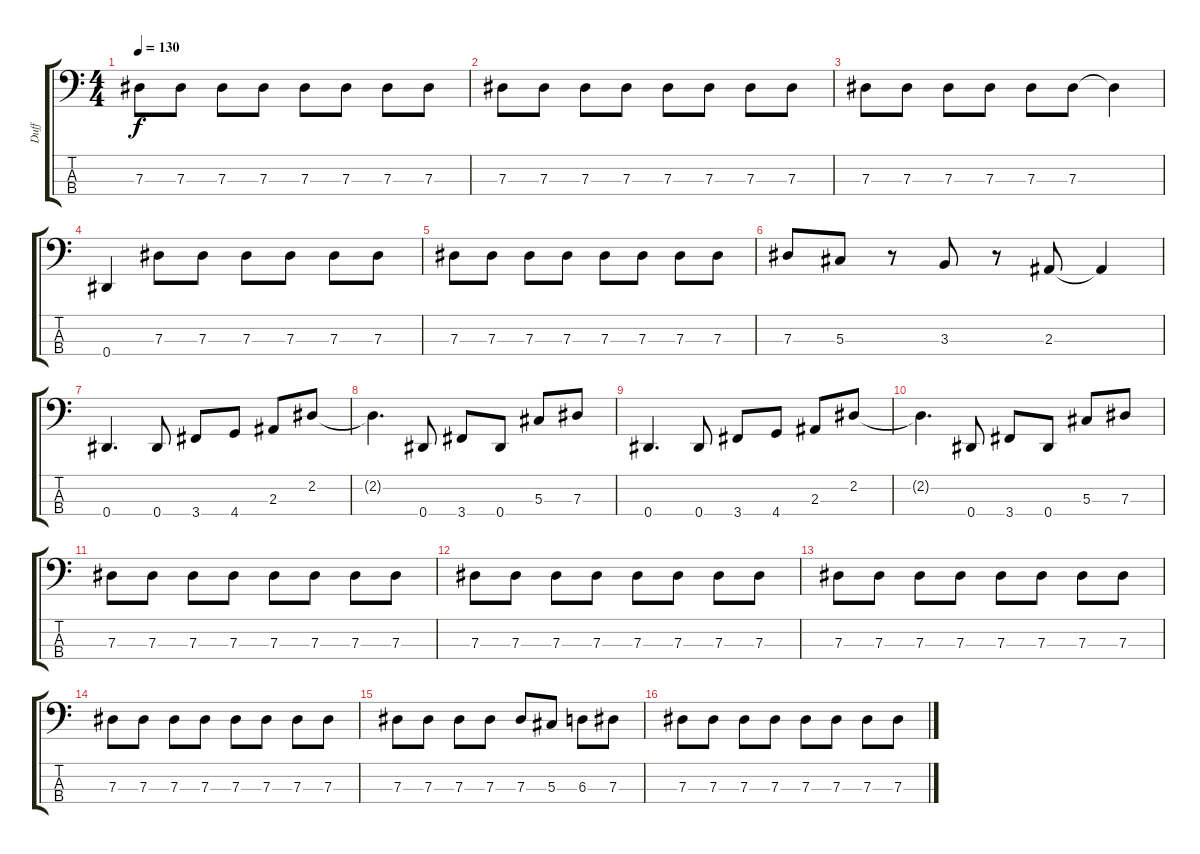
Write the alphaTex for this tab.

\track ("Duff" "Duff") {instrument electricbasspick}
\staff {score tabs}
\tuning (Gb2 Db2 Ab1 Eb1) {hide}
\ts (4 4)
\tempo 130
\clef f4
\ks c
7.3.8{dy f} 7.3.8 7.3.8 7.3.8 7.3.8 7.3.8 7.3.8 7.3.8 |
7.3.8 7.3.8 7.3.8 7.3.8 7.3.8 7.3.8 7.3.8 7.3.8 |
7.3.8 7.3.8 7.3.8 7.3.8 7.3.8 7.3.8 7.3{t}.4 |
0.4.4 7.3.8 7.3.8 7.3.8 7.3.8 7.3.8 7.3.8 |
7.3.8 7.3.8 7.3.8 7.3.8 7.3.8 7.3.8 7.3.8 7.3.8 |
7.3.8 5.3.8 r.8 3.3.8 r.8 2.3.8 2.3{t}.4 |
0.4.4{d} 0.4.8 3.4.8 4.4.8 2.3.8 2.2.8 |
2.2{t}.4{d} 0.4.8 3.4.8 0.4.8 5.3.8 7.3.8 |
0.4.4{d} 0.4.8 3.4.8 4.4.8 2.3.8 2.2.8 |
2.2{t}.4{d} 0.4.8 3.4.8 0.4.8 5.3.8 7.3.8 |
7.3.8 7.3.8 7.3.8 7.3.8 7.3.8 7.3.8 7.3.8 7.3.8 |
7.3.8 7.3.8 7.3.8 7.3.8 7.3.8 7.3.8 7.3.8 7.3.8 |
7.3.8 7.3.8 7.3.8 7.3.8 7.3.8 7.3.8 7.3.8 7.3.8 |
7.3.8 7.3.8 7.3.8 7.3.8 7.3.8 7.3.8 7.3.8 7.3.8 |
7.3.8 7.3.8 7.3.8 7.3.8 7.3.8 5.3.8 6.3.8 7.3.8 |
7.3.8 7.3.8 7.3.8 7.3.8 7.3.8 7.3.8 7.3.8 7.3.8
